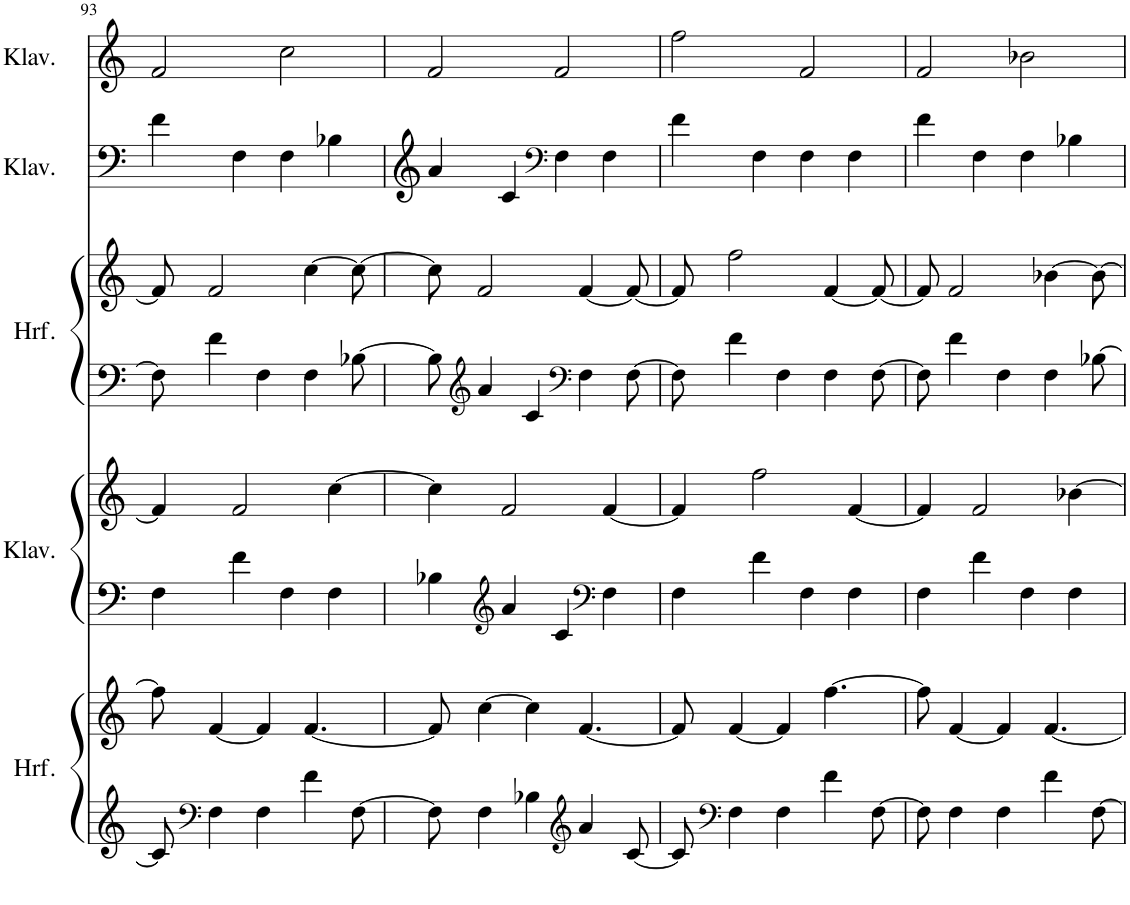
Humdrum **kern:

**kern	**kern	**kern	**kern	**kern	**kern	**kern	**kern
*part5	*part5	*part4	*part4	*part3	*part3	*part2	*part1
*staff8	*staff7	*staff6	*staff5	*staff4	*staff3	*staff2	*staff1
*I"Harfe	*	*I"Klavier	*	*I"Harfe	*	*I"Klavier	*I"Klavier
*I'Hrf.	*	*I'Klav.	*	*I'Hrf.	*	*I'Klav.	*I'Klav.
!!LO:PB:g=z
*clefG2	*clefG2	*clefF4	*clefG2	*clefF4	*clefG2	*clefF4	*clefG2
*k[]	*k[]	*k[]	*k[]	*k[]	*k[]	*k[]	*k[]
*M4/4	*M4/4	*M4/4	*M4/4	*M4/4	*M4/4	*M4/4	*M4/4
=93	=93	=93	=93	=93	=93	=93	=93
8c/]	8ff\]	4F\	4f/]	8F\]	8f/]	4f\	2f/
*clefF4	*	*	*	*	*	*	*
4F\	[4f/	.	.	4f\	2f/	.	.
.	.	4f\	2f/	.	.	4F\	.
4F\	4f/]	.	.	4F\	.	.	.
.	.	4F\	.	.	.	4F\	2cc\
4f\	[4.f/	.	.	4F\	[4cc\	.	.
.	.	4F\	[4cc\	.	.	4B-X\	.
[8F\	.	.	.	[8B-X\	8cc\_	.	.
=94	=94	=94	=94	=94	=94	=94	=94
8F\]	8f/]	4B-X\	4cc\]	8B-\]	8cc\]	4a/	2f/
*	*	*	*	*clefG2	*	*	*
4F\	[4cc\	.	.	4a/	2f/	.	.
*	*	*clefG2	*	*	*	*	*
.	.	4a/	2f/	.	.	4c/	.
4B-X\	4cc\]	.	.	4c/	.	.	.
*	*	*	*	*	*	*clefF4	*
.	.	4c/	.	.	.	4F\	2f/
*clefG2	*	*	*	*clefF4	*	*	*
4a/	[4.f/	.	.	4F\	[4f/	.	.
*	*	*clefF4	*	*	*	*	*
.	.	4F\	[4f/	.	.	4F\	.
[8c/	.	.	.	[8F\	8f/_	.	.
=95	=95	=95	=95	=95	=95	=95	=95
8c/]	8f/]	4F\	4f/]	8F\]	8f/]	4f\	2ff\
*clefF4	*	*	*	*	*	*	*
4F\	[4f/	.	.	4f\	2ff\	.	.
.	.	4f\	2ff\	.	.	4F\	.
4F\	4f/]	.	.	4F\	.	.	.
.	.	4F\	.	.	.	4F\	2f/
4f\	[4.ff\	.	.	4F\	[4f/	.	.
.	.	4F\	[4f/	.	.	4F\	.
[8F\	.	.	.	[8F\	8f/_	.	.
=96	=96	=96	=96	=96	=96	=96	=96
8F\]	8ff\]	4F\	4f/]	8F\]	8f/]	4f\	2f/
4F\	[4f/	.	.	4f\	2f/	.	.
.	.	4f\	2f/	.	.	4F\	.
4F\	4f/]	.	.	4F\	.	.	.
.	.	4F\	.	.	.	4F\	2b-X\
4f\	[4.f/	.	.	4F\	[4b-X\	.	.
.	.	4F\	[4b-X\	.	.	4B-X\	.
[8F\	.	.	.	[8B-X\	8b-\_	.	.
=	=	=	=	=	=	=	=
*-	*-	*-	*-	*-	*-	*-	*-
